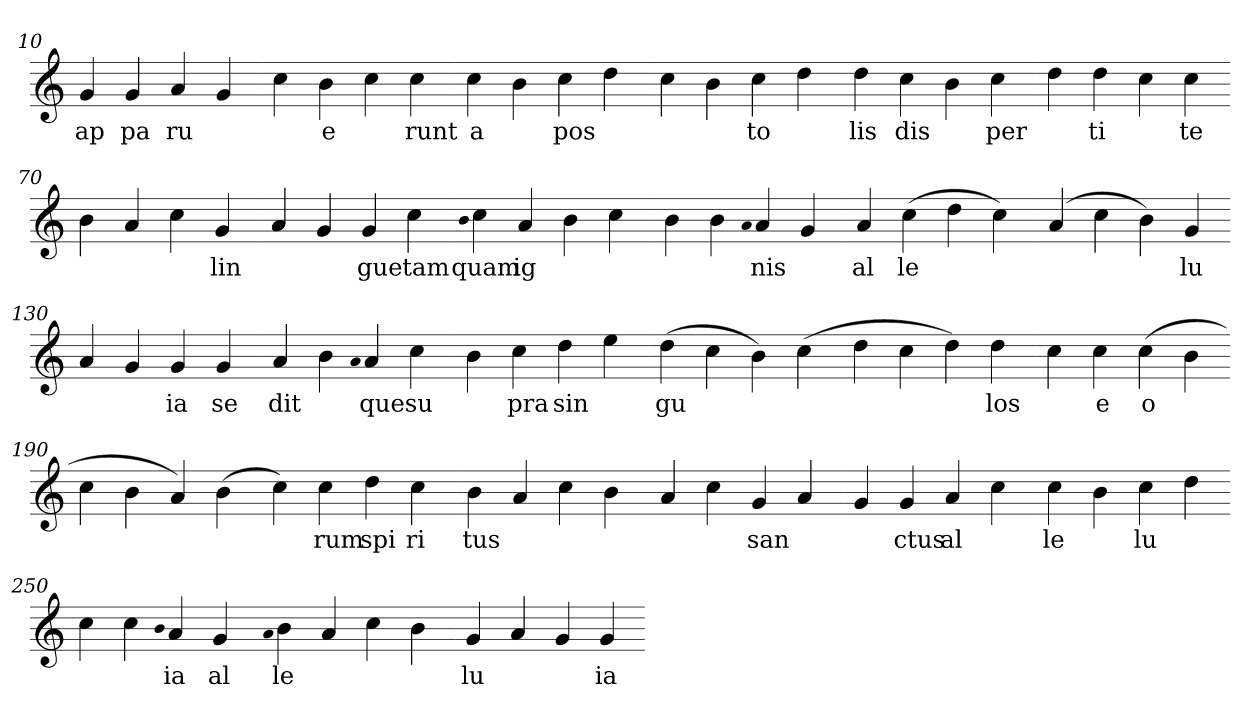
**kern	**text
*part1	*part1
*staff1	*staff1
*clefG2	*
=10.	=10.
4g	ap
4g	pa
4a	ru
4g	.
=20.-	=20.-
4cc	.
4b	e
4cc	.
4cc	runt
=30.-	=30.-
4cc	a
4b	.
4cc	pos
4dd	.
=40.-	=40.-
4cc	.
4b	.
4cc	to
4dd	.
=50.-	=50.-
4dd	lis
4cc	dis
4b	.
4cc	per
=60.-	=60.-
4dd	.
4dd	ti
4cc	.
4cc	te
=70.-	=70.-
4b	.
4a	.
4cc	.
4g	lin
=80.-	=80.-
4a	.
4g	.
4g	gue
4cc	tam
=90.-	=90.-
qqb	.
4cc	quam
4a	ig
4b	.
4cc	.
=100.-	=100.-
4b	.
4b	.
qqa	.
4a	nis
4g	.
=110.-	=110.-
4a	al
(>4cc	le
4dd	.
4cc)	.
=120.-	=120.-
(>4a	.
4cc	.
4b)	.
4g	lu
=130.-	=130.-
4a	.
4g	.
4g	ia
4g	se
=140.-	=140.-
4a	dit
4b	.
qqa	.
4a	que
4cc	su
=150.-	=150.-
4b	.
4cc	pra
4dd	sin
4ee	.
=160.-	=160.-
(>4dd	gu
4cc	.
4b)	.
(>4cc	.
=170.-	=170.-
4dd	.
4cc	.
4dd)	.
4dd	los
=180.-	=180.-
4cc	.
4cc	e
(>4cc	o
4b	.
=190.-	=190.-
4cc	.
4b	.
4a)	.
(>4b	.
=200.-	=200.-
4cc)	.
4cc	rum
4dd	spi
4cc	ri
=210.-	=210.-
4b	tus
4a	.
4cc	.
4b	.
=220.-	=220.-
4a	.
4cc	.
4g	san
4a	.
=230.-	=230.-
4g	.
4g	ctus
4a	al
4cc	.
=240.-	=240.-
4cc	le
4b	.
4cc	lu
4dd	.
=250.-	=250.-
4cc	.
4cc	.
qqb	.
4a	ia
4g	al
=260.-	=260.-
qqa	.
4b	le
4a	.
4cc	.
4b	.
=270.-	=270.-
4g	lu
4a	.
4g	.
4g	ia
=-	=-
*-	*-
